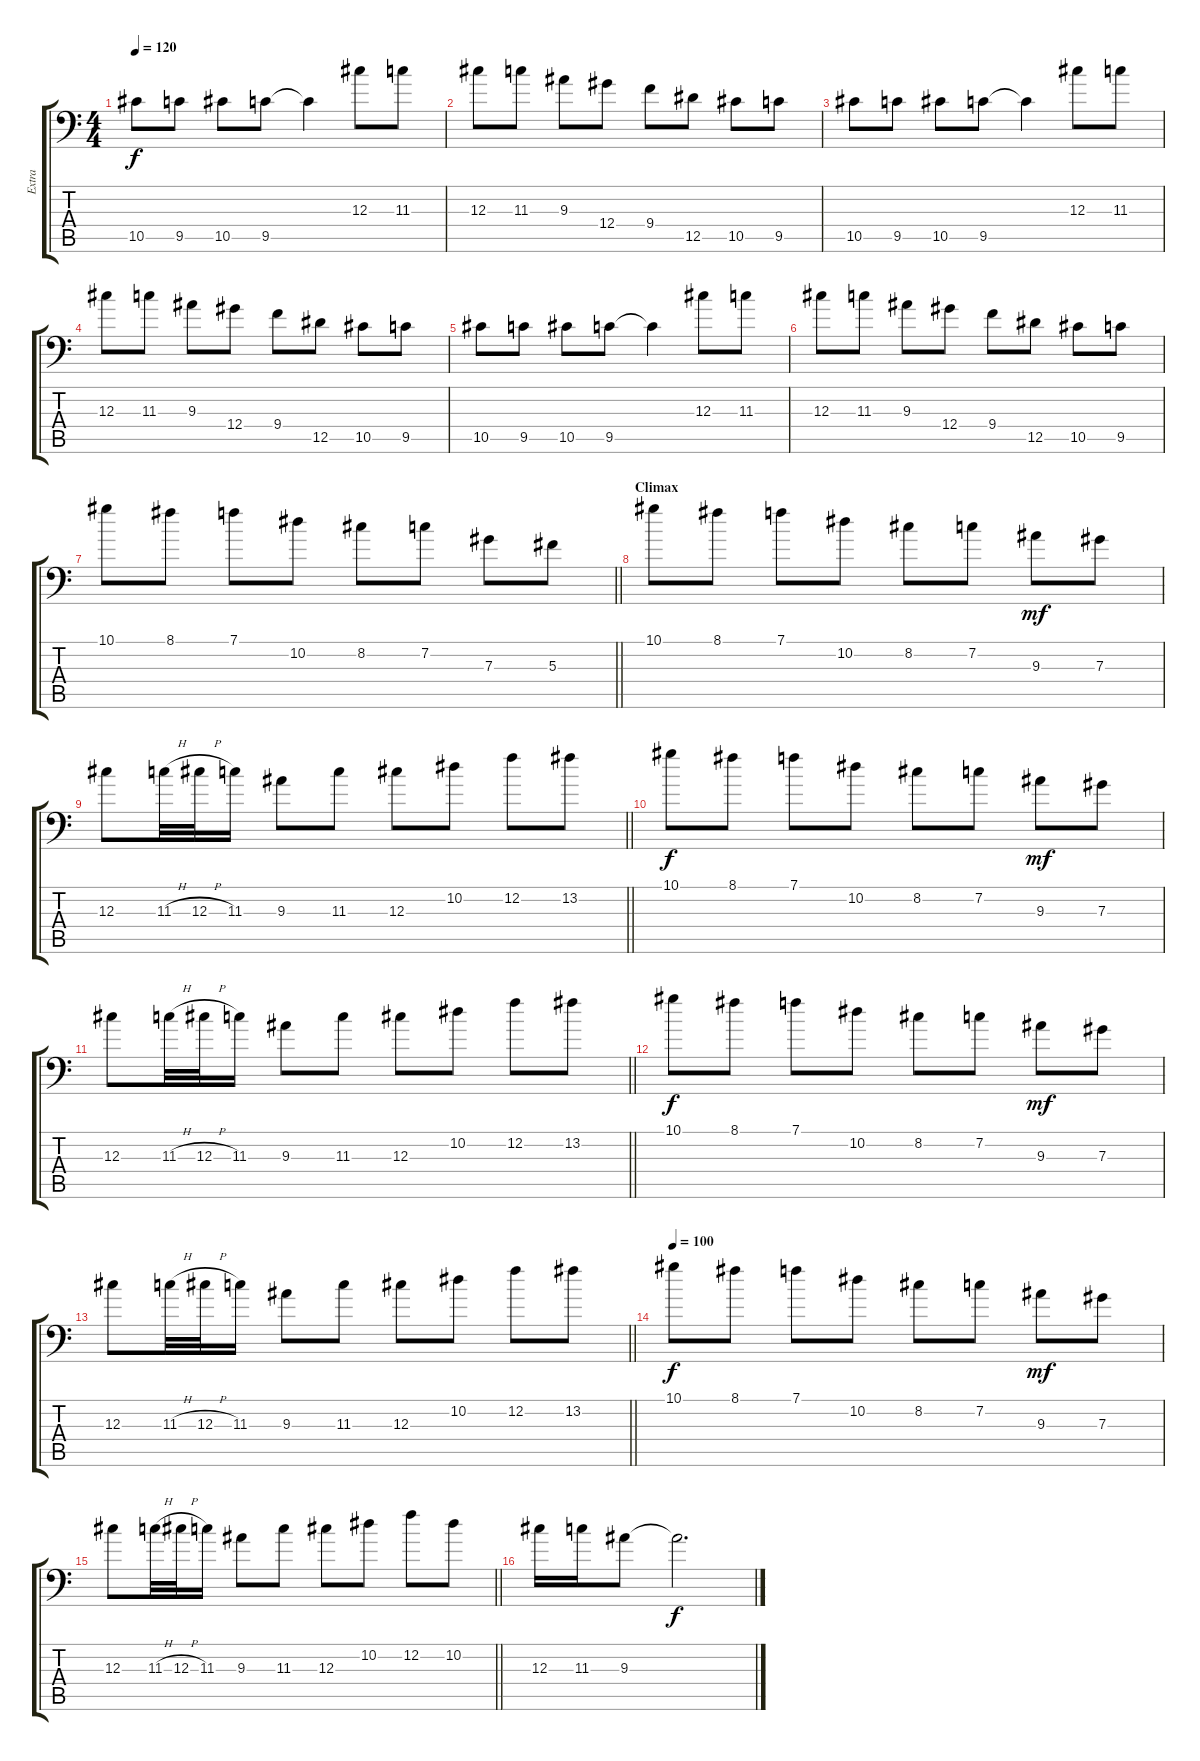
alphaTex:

\track ("Extra" "Extra") {instrument distortionguitar}
\staff {score tabs}
\tuning (Bb3 F3 Db3 Ab2 Eb2 Bb1) {hide}
\ts (4 4)
\tempo 120
\clef f4
\ks c
10.5.8{dy f} 9.5.8 10.5.8 9.5.8 9.5{t}.4 12.3.8 11.3.8 |
12.3.8 11.3.8 9.3.8 12.4.8 9.4.8 12.5.8 10.5.8 9.5.8 |
10.5.8 9.5.8 10.5.8 9.5.8 9.5{t}.4 12.3.8 11.3.8 |
12.3.8 11.3.8 9.3.8 12.4.8 9.4.8 12.5.8 10.5.8 9.5.8 |
10.5.8 9.5.8 10.5.8 9.5.8 9.5{t}.4 12.3.8 11.3.8 |
12.3.8 11.3.8 9.3.8 12.4.8 9.4.8 12.5.8 10.5.8 9.5.8 |
\barLineRight lightlight
10.1.8 8.1.8 7.1.8 10.2.8 8.2.8 7.2.8 7.3.8 5.3.8 |
\section ("" "Climax")
10.1.8 8.1.8 7.1.8 10.2.8 8.2.8 7.2.8 9.3.8{dy mf} 7.3.8 |
\barLineRight lightlight
12.3.8 11.3{h}.32 12.3{h}.32 11.3.16 9.3.8 11.3.8 12.3.8 10.2.8 12.2.8 13.2.8 |
10.1.8{dy f} 8.1.8 7.1.8 10.2.8 8.2.8 7.2.8 9.3.8{dy mf} 7.3.8 |
\barLineRight lightlight
12.3.8 11.3{h}.32 12.3{h}.32 11.3.16 9.3.8 11.3.8 12.3.8 10.2.8 12.2.8 13.2.8 |
10.1.8{dy f} 8.1.8 7.1.8 10.2.8 8.2.8 7.2.8 9.3.8{dy mf} 7.3.8 |
\barLineRight lightlight
12.3.8 11.3{h}.32 12.3{h}.32 11.3.16 9.3.8 11.3.8 12.3.8 10.2.8 12.2.8 13.2.8 |
\tempo 100
10.1.8{dy f} 8.1.8 7.1.8 10.2.8 8.2.8 7.2.8 9.3.8{dy mf} 7.3.8 |
\barLineRight lightlight
12.3.8 11.3{h}.32 12.3{h}.32 11.3.16 9.3.8 11.3.8 12.3.8 10.2.8 12.2.8 10.2.8 |
12.3.16 11.3.16 9.3.8 9.3{t}.2{d dy f}
